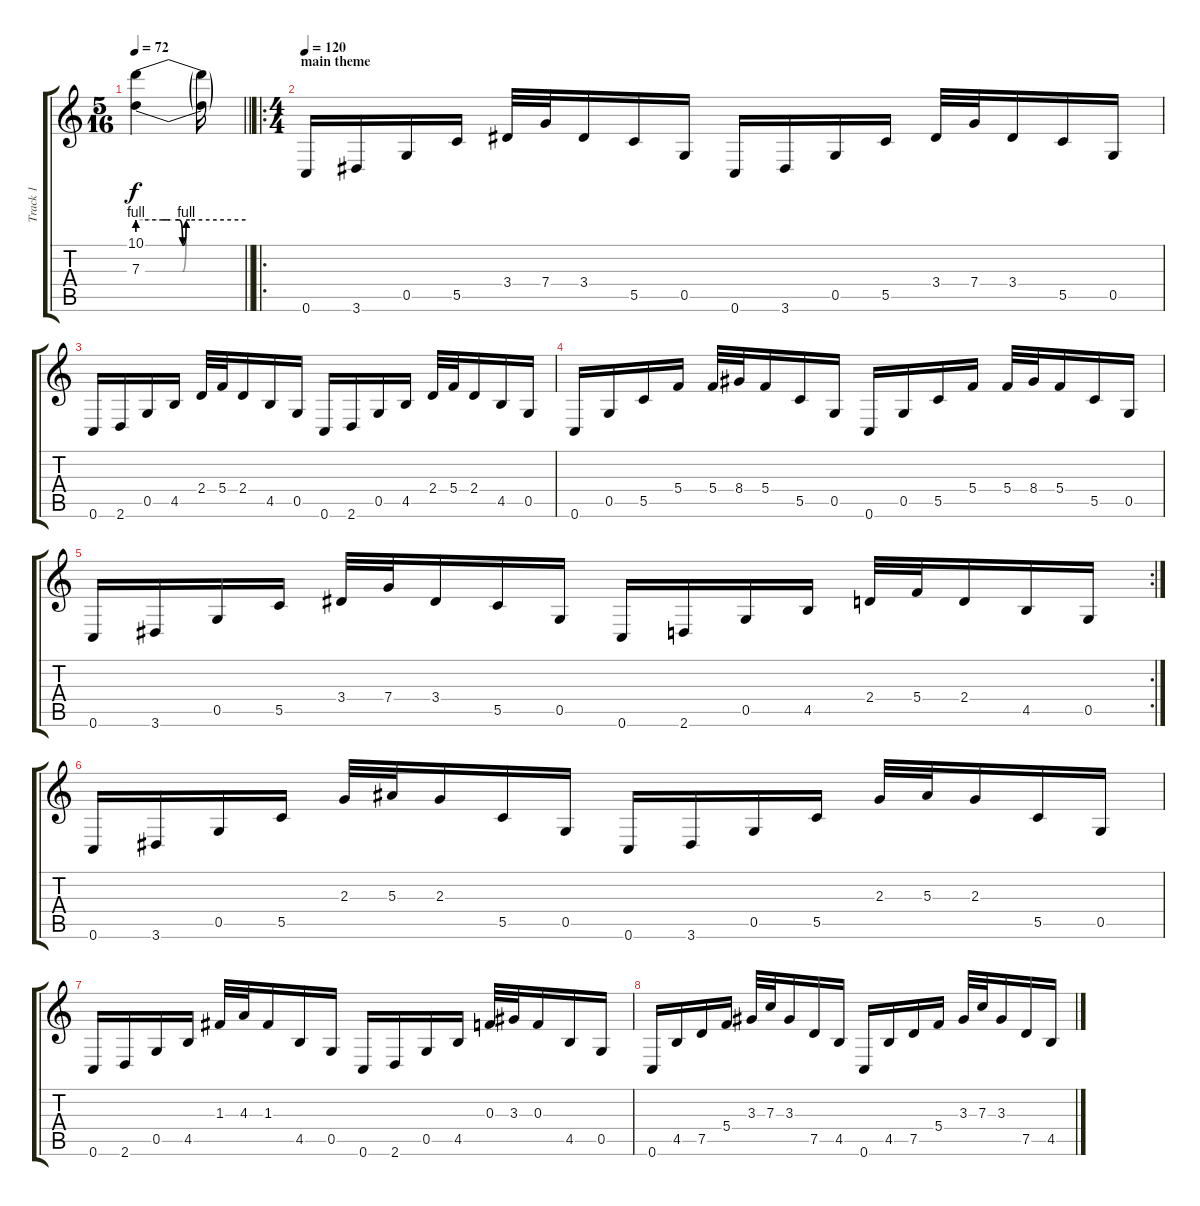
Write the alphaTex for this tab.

\track ("Track 1" "Track 1") {instrument overdrivenguitar}
\staff {score tabs}
\tuning (D4 A3 F3 C3 G2 C2) {hide}
\ts (5 16)
\tempo 72
\clef g2
\barLineRight lightlight
\ks c
(10.1{be (custom 0 4 14 4 18 4 23 4 25 0 27 4 29 4 60 4) t} 7.3{be (custom 0 4 23 4 25 0 27 4 60 4) t}).4{dy f} (10.1{t} 7.3{t}).16 |
\ro
\ts (4 4)
\section ("" "main theme")
\tempo 120
0.6.16 3.6.16 0.5.16 5.5.16 3.4.32 7.4.32 3.4.16 5.5.16 0.5.16 0.6.16 3.6.16 0.5.16 5.5.16 3.4.32 7.4.32 3.4.16 5.5.16 0.5.16 |
0.6.16 2.6.16 0.5.16 4.5.16 2.4.32 5.4.32 2.4.16 4.5.16 0.5.16 0.6.16 2.6.16 0.5.16 4.5.16 2.4.32 5.4.32 2.4.16 4.5.16 0.5.16 |
0.6.16 0.5.16 5.5.16 5.4.16 5.4.32 8.4.32 5.4.16 5.5.16 0.5.16 0.6.16 0.5.16 5.5.16 5.4.16 5.4.32 8.4.32 5.4.16 5.5.16 0.5.16 |
\rc 2
0.6.16 3.6.16 0.5.16 5.5.16 3.4.32 7.4.32 3.4.16 5.5.16 0.5.16 0.6.16 2.6.16 0.5.16 4.5.16 2.4.32 5.4.32 2.4.16 4.5.16 0.5.16 |
0.6.16 3.6.16 0.5.16 5.5.16 2.3.32 5.3.32 2.3.16 5.5.16 0.5.16 0.6.16 3.6.16 0.5.16 5.5.16 2.3.32 5.3.32 2.3.16 5.5.16 0.5.16 |
0.6.16 2.6.16 0.5.16 4.5.16 1.3.32 4.3.32 1.3.16 4.5.16 0.5.16 0.6.16 2.6.16 0.5.16 4.5.16 0.3.32 3.3.32 0.3.16 4.5.16 0.5.16 |
0.6.16 4.5.16 7.5.16 5.4.16 3.3.32 7.3.32 3.3.16 7.5.16 4.5.16 0.6.16 4.5.16 7.5.16 5.4.16 3.3.32 7.3.32 3.3.16 7.5.16 4.5.16
